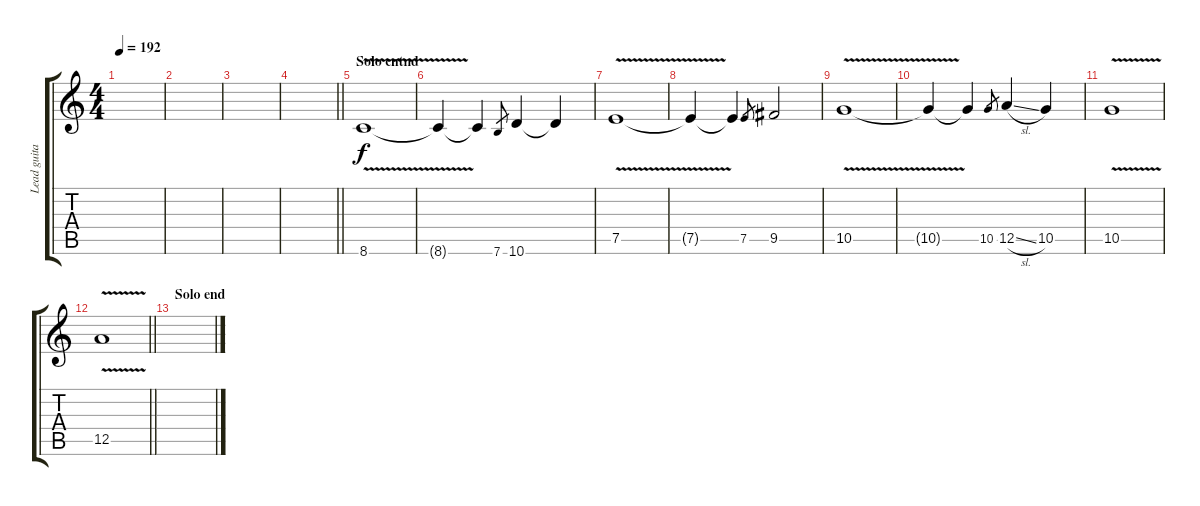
\track ("Lead guitar 2" "Lead guita") {instrument overdrivenguitar}
\staff {score tabs}
\tuning (E4 B3 G3 D3 A2 E2) {hide}
\ts (4 4)
\tempo 192
\clef g2
\ks c
|
|
|
\barLineRight lightlight
|
\section ("" "Solo cntnd")
8.6{v}.1 |
8.6{t}.4{volume 12} 8.6{t}.4 7.6.8{gr} 10.6.4 10.6{t}.4 |
7.5{v}.1 |
7.5{t}.4 7.5{t}.4 7.5.8{gr} 9.5.2 |
10.5{v}.1 |
10.5{t}.4 10.5{t}.4 10.5.8{gr} 12.5{sl}.4 10.5.4 |
10.5{v}.1 |
\barLineRight lightlight
12.5{v}.1 |
\section ("" "Solo end")
